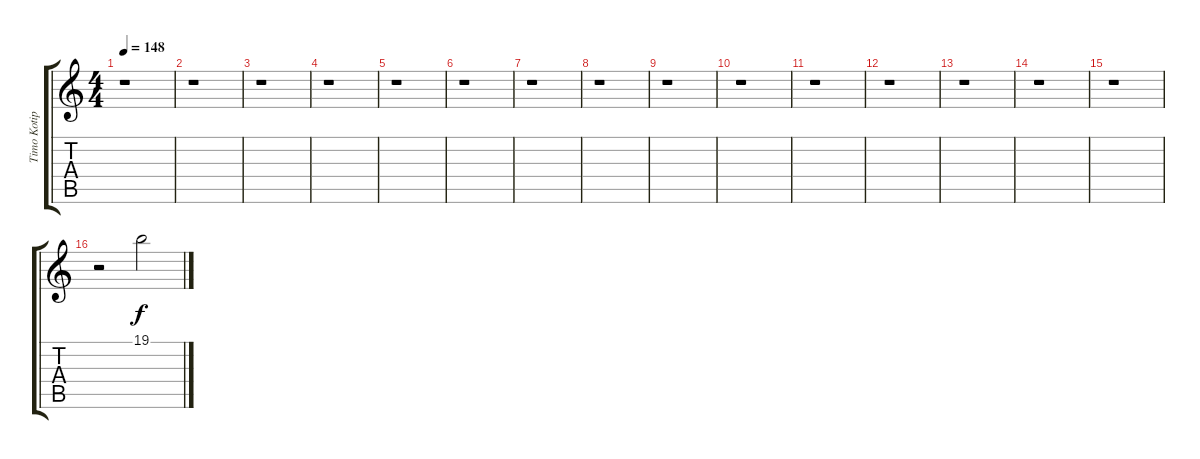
\track ("Timo Kotipelto" "Timo Kotip") {instrument lead3calliope}
\staff {score tabs}
\tuning (E4 B3 G3 D3 A2 E2) {hide}
\ts (4 4)
\tempo 148
\clef g2
\ks c
r.1{dy f} |
r.1 |
r.1 |
r.1 |
r.1 |
r.1 |
r.1 |
r.1 |
r.1 |
r.1 |
r.1 |
r.1 |
r.1 |
r.1 |
r.1 |
r.2 19.1.2
